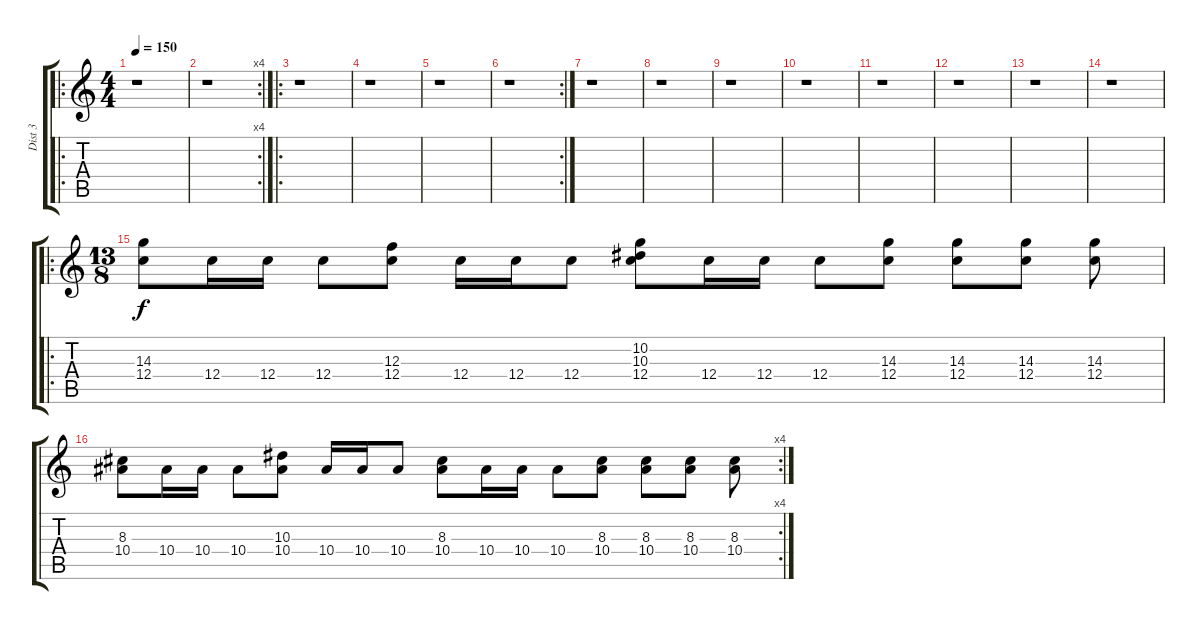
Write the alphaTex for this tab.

\track ("Dist 3" "Dist 3") {instrument distortionguitar}
\staff {score tabs}
\tuning (D4 A3 F3 C3 G2 C2) {hide}
\ro
\ts (4 4)
\tempo 150
\clef g2
\ks c
r.1{dy fff} |
\rc 4
r.1 |
\ro
r.1 |
r.1 |
r.1 |
\rc 2
r.1 |
r.1 |
r.1 |
r.1 |
r.1 |
r.1 |
r.1 |
r.1 |
r.1 |
\ro
\ts (13 8)
(14.3 12.4).8{dy f} 12.4.16 12.4.16 12.4.8 (12.3 12.4).8 12.4.16 12.4.16 12.4.8 (10.2 10.3 12.4).8 12.4.16 12.4.16 12.4.8 (14.3 12.4).8 (14.3 12.4).8 (14.3 12.4).8 (14.3 12.4).8 |
\rc 4
(8.3 10.4).8 10.4.16 10.4.16 10.4.8 (10.3 10.4).8 10.4.16 10.4.16 10.4.8 (8.3 10.4).8 10.4.16 10.4.16 10.4.8 (8.3 10.4).8 (8.3 10.4).8 (8.3 10.4).8 (8.3 10.4).8
